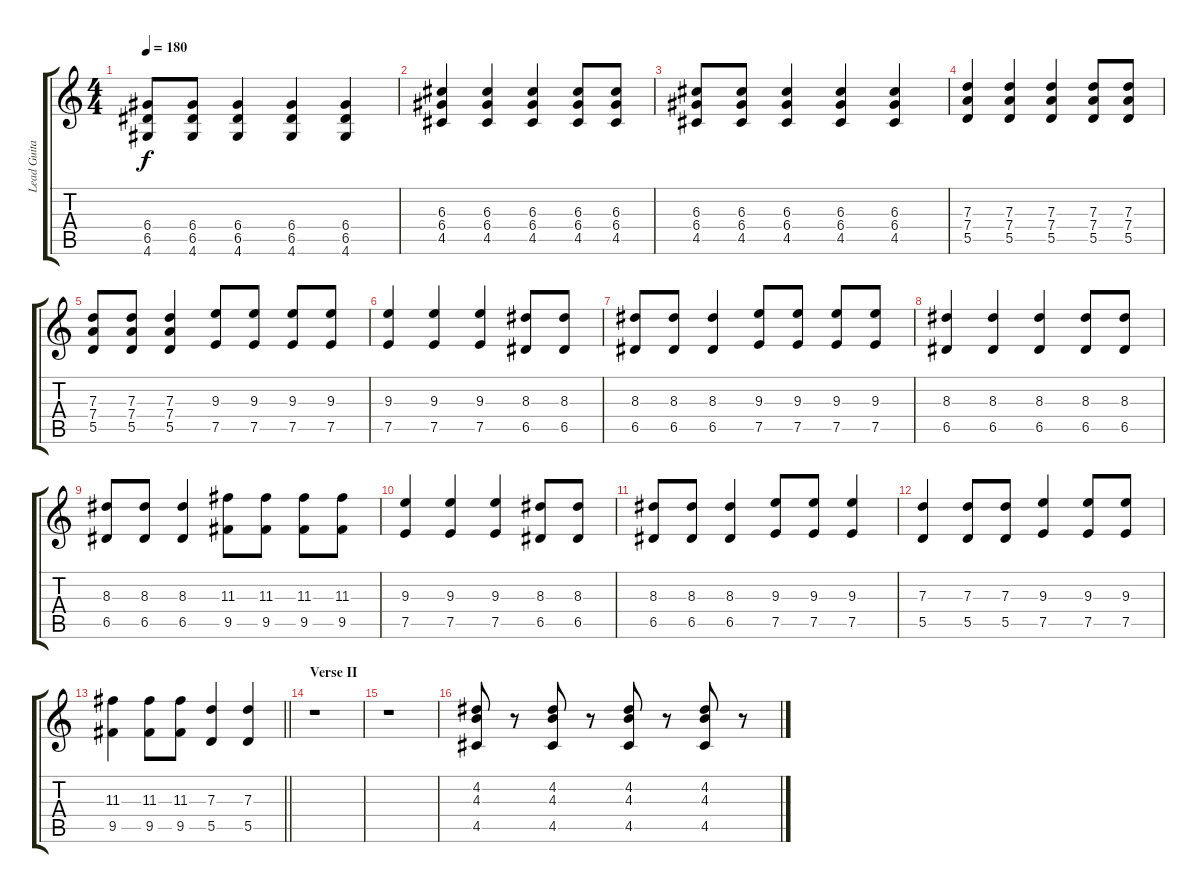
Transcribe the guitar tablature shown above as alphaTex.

\track ("Lead Guitar (J.H. Park)" "Lead Guita") {instrument overdrivenguitar}
\staff {score tabs}
\tuning (E4 B3 G3 D3 A2 E2) {hide}
\ts (4 4)
\tempo 180
\clef g2
\ks c
(6.4 6.5 4.6).8{dy f} (6.4 6.5 4.6).8 (6.4 6.5 4.6).4 (6.4 6.5 4.6).4 (6.4 6.5 4.6).4 |
(6.3 6.4 4.5).4 (6.3 6.4 4.5).4 (6.3 6.4 4.5).4 (6.3 6.4 4.5).8 (6.3 6.4 4.5).8 |
(6.3 6.4 4.5).8 (6.3 6.4 4.5).8 (6.3 6.4 4.5).4 (6.3 6.4 4.5).4 (6.3 6.4 4.5).4 |
(7.3 7.4 5.5).4 (7.3 7.4 5.5).4 (7.3 7.4 5.5).4 (7.3 7.4 5.5).8 (7.3 7.4 5.5).8 |
(7.3 7.4 5.5).8 (7.3 7.4 5.5).8 (7.3 7.4 5.5).4 (9.3 7.5).8 (9.3 7.5).8 (9.3 7.5).8 (9.3 7.5).8 |
(9.3 7.5).4 (9.3 7.5).4 (9.3 7.5).4 (8.3 6.5).8 (8.3 6.5).8 |
(8.3 6.5).8 (8.3 6.5).8 (8.3 6.5).4 (9.3 7.5).8 (9.3 7.5).8 (9.3 7.5).8 (9.3 7.5).8 |
(8.3 6.5).4 (8.3 6.5).4 (8.3 6.5).4 (8.3 6.5).8 (8.3 6.5).8 |
(8.3 6.5).8 (8.3 6.5).8 (8.3 6.5).4 (11.3 9.5).8 (11.3 9.5).8 (11.3 9.5).8 (11.3 9.5).8 |
(9.3 7.5).4 (9.3 7.5).4 (9.3 7.5).4 (8.3 6.5).8 (8.3 6.5).8 |
(8.3 6.5).8 (8.3 6.5).8 (8.3 6.5).4 (9.3 7.5).8 (9.3 7.5).8 (9.3 7.5).4 |
(7.3 5.5).4 (7.3 5.5).8 (7.3 5.5).8 (9.3 7.5).4 (9.3 7.5).8 (9.3 7.5).8 |
\barLineRight lightlight
(11.3 9.5).4 (11.3 9.5).8 (11.3 9.5).8 (7.3 5.5).4 (7.3 5.5).4 |
\section ("" "Verse II")
r.1 |
r.1 |
(4.2 4.3 4.5).8{instrument electricguitarclean} r.8 (4.2 4.3 4.5).8 r.8 (4.2 4.3 4.5).8 r.8 (4.2 4.3 4.5).8 r.8
